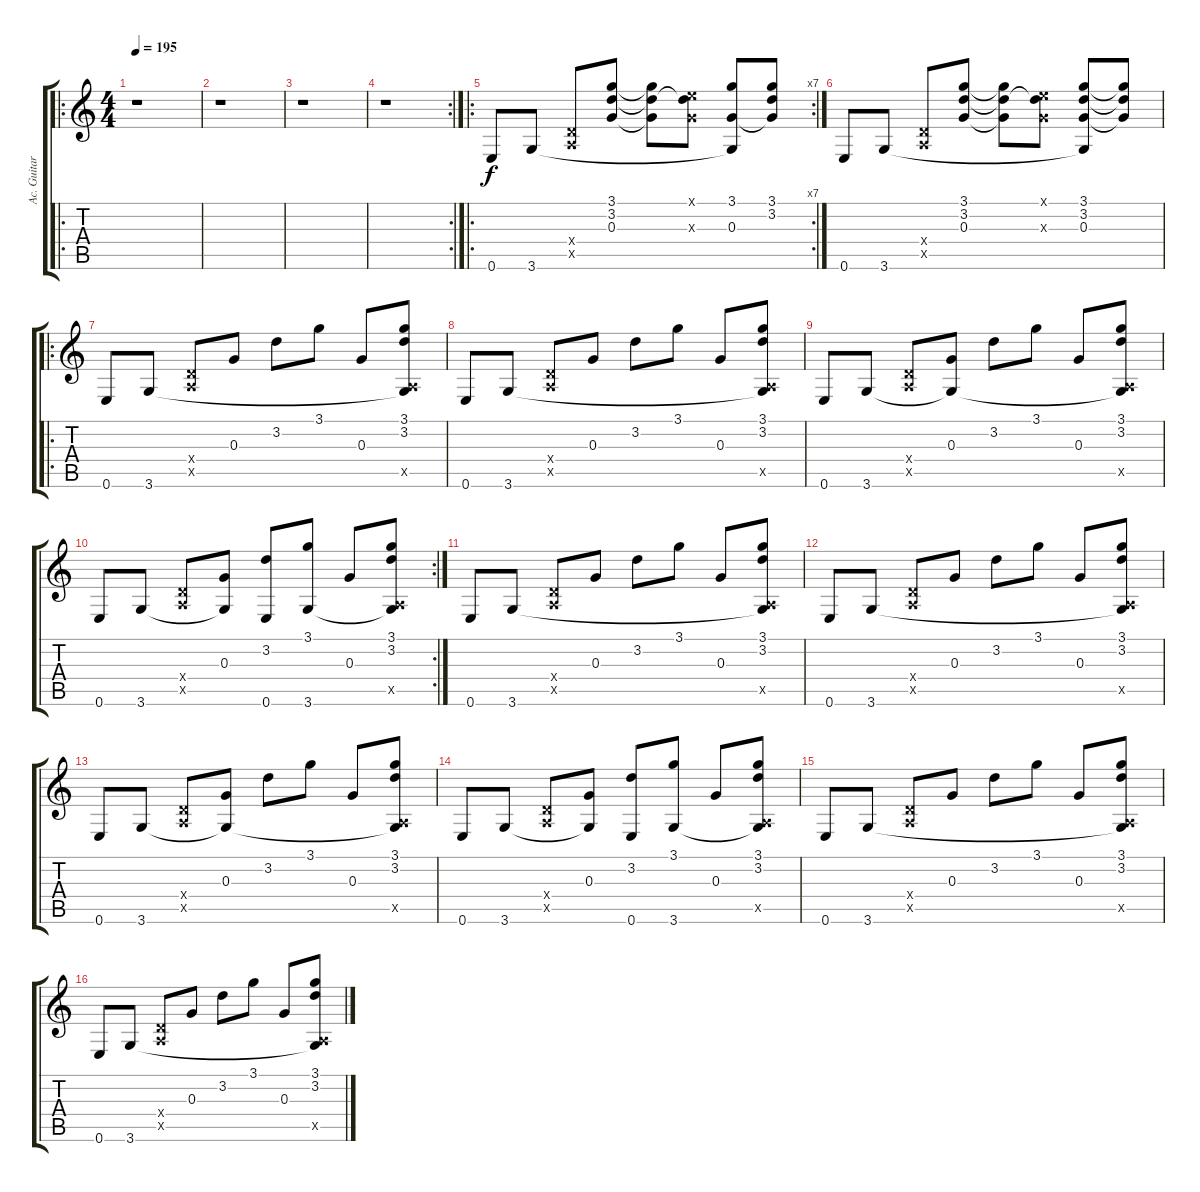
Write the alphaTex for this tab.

\track ("Ac. Guitar 2" "Ac. Guitar") {instrument acousticguitarsteel}
\staff {score tabs}
\tuning (E4 B3 G3 D3 A2 E2) {hide}
\ro
\ts (4 4)
\tempo 195
\clef g2
\ks c
r.1{dy f instrument acousticguitarsteel} |
r.1 |
r.1 |
\rc 2
r.1 |
\ro
\rc 7
0.6.8 3.6.8 (0.4{x} 0.5{x}).8 (3.1 3.2 0.3).8 (3.1{t} 3.2{t} 0.3{t}).8 (0.1{x} 3.2{t} 0.3{x}).8 (3.1 0.3 3.6{t}).8 (3.1 3.2 0.3{t}).8 |
0.6.8 3.6.8 (0.4{x} 0.5{x}).8 (3.1 3.2 0.3).8 (3.1{t} 3.2{t} 0.3{t}).8 (0.1{x} 3.2{t} 0.3{x}).8 (3.1 3.2 0.3 3.6{t}).8 (3.1{t} 3.2{t} 0.3{t}).8 |
\ro
0.6.8 3.6.8 (0.4{x} 0.5{x}).8 0.3.8 3.2.8 3.1.8 0.3.8 (3.1 3.2 0.5{x} 3.6{t}).8 |
0.6.8 3.6.8 (0.4{x} 0.5{x}).8 0.3.8 3.2.8 3.1.8 0.3.8 (3.1 3.2 0.5{x} 3.6{t}).8 |
0.6.8 3.6.8 (0.4{x} 0.5{x}).8 (0.3 3.6{t}).8 3.2.8 3.1.8 0.3.8 (3.1 3.2 0.5{x} 3.6{t}).8 |
\rc 2
0.6.8 3.6.8 (0.4{x} 0.5{x}).8 (0.3 3.6{t}).8 (3.2 0.6).8 (3.1 3.6).8 0.3.8 (3.1 3.2 0.5{x} 3.6{t}).8 |
0.6.8 3.6.8 (0.4{x} 0.5{x}).8 0.3.8 3.2.8 3.1.8 0.3.8 (3.1 3.2 0.5{x} 3.6{t}).8 |
0.6.8 3.6.8 (0.4{x} 0.5{x}).8 0.3.8 3.2.8 3.1.8 0.3.8 (3.1 3.2 0.5{x} 3.6{t}).8 |
0.6.8 3.6.8 (0.4{x} 0.5{x}).8 (0.3 3.6{t}).8 3.2.8 3.1.8 0.3.8 (3.1 3.2 0.5{x} 3.6{t}).8 |
0.6.8 3.6.8 (0.4{x} 0.5{x}).8 (0.3 3.6{t}).8 (3.2 0.6).8 (3.1 3.6).8 0.3.8 (3.1 3.2 0.5{x} 3.6{t}).8 |
0.6.8 3.6.8 (0.4{x} 0.5{x}).8 0.3.8 3.2.8 3.1.8 0.3.8 (3.1 3.2 0.5{x} 3.6{t}).8 |
0.6.8 3.6.8 (0.4{x} 0.5{x}).8 0.3.8 3.2.8 3.1.8 0.3.8 (3.1 3.2 0.5{x} 3.6{t}).8
